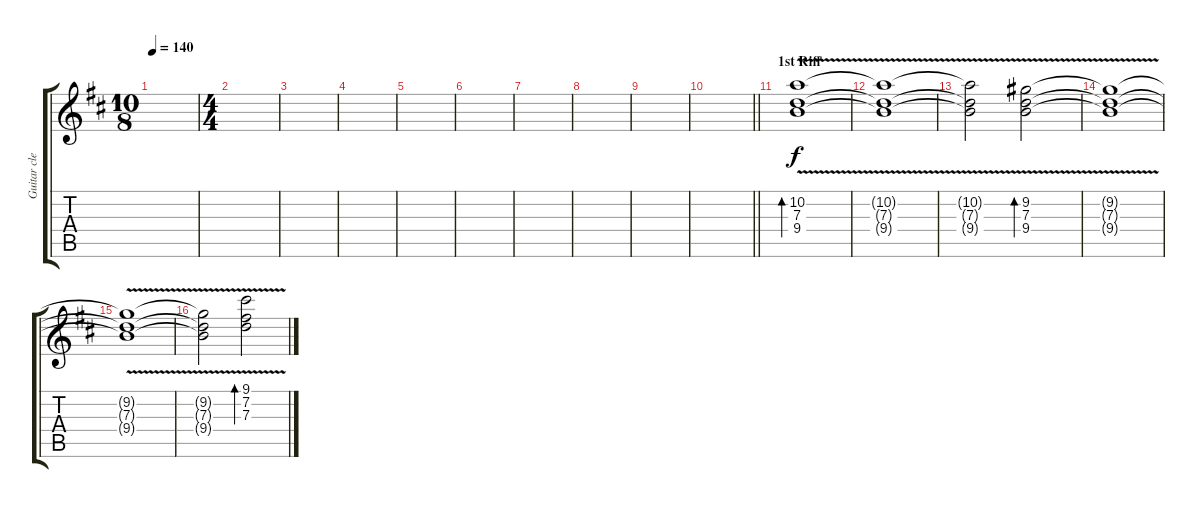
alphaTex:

\track ("Guitar clean" "Guitar cle") {instrument electricguitarjazz}
\staff {score tabs}
\tuning (E4 B3 G3 D3 A2 E2) {hide}
\ts (10 8)
\tempo 140
\clef g2
\ks d
|
\ts (4 4)
|
|
|
|
|
|
|
|
\barLineRight lightlight
|
\section ("" "1st Riff")
(10.2{v} 7.3{v} 9.4{v}).1{bd 480} |
(10.2{v t} 7.3{v t} 9.4{v t}).1 |
(10.2{v t} 7.3{v t} 9.4{v t}).2 (9.2{v} 7.3{v} 9.4{v}).2{bd 240} |
(9.2{v t} 7.3{v t} 9.4{v t}).1 |
(9.2{v t} 7.3{v t} 9.4{v t}).1 |
(9.2{v t} 7.3{v t} 9.4{v t}).2 (9.1{v} 7.2{v} 7.3{v}).2{bd 240}
